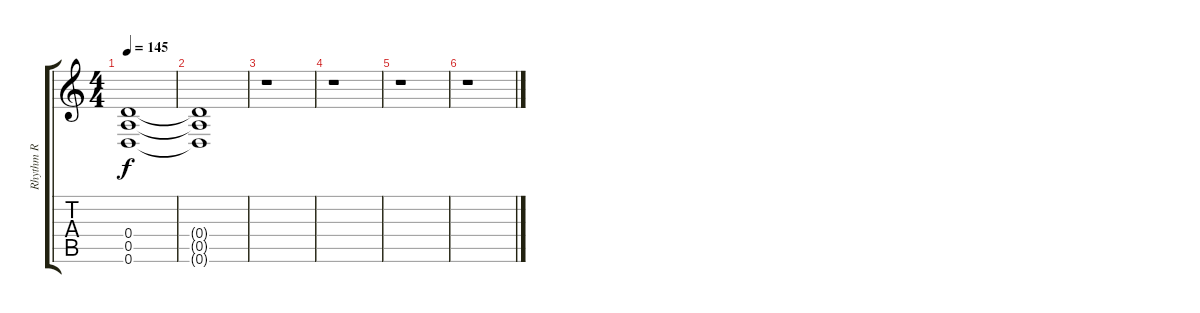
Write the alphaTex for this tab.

\track ("Rhythm R" "Rhythm R") {instrument distortionguitar}
\staff {score tabs}
\tuning (E4 B3 G3 D3 A2 D2) {hide}
\ts (4 4)
\tempo 145
\clef g2
\ks c
(0.4 0.5 0.6).1{dy f} |
(0.4{t} 0.5{t} 0.6{t}).1 |
r.1 |
r.1 |
r.1 |
r.1
